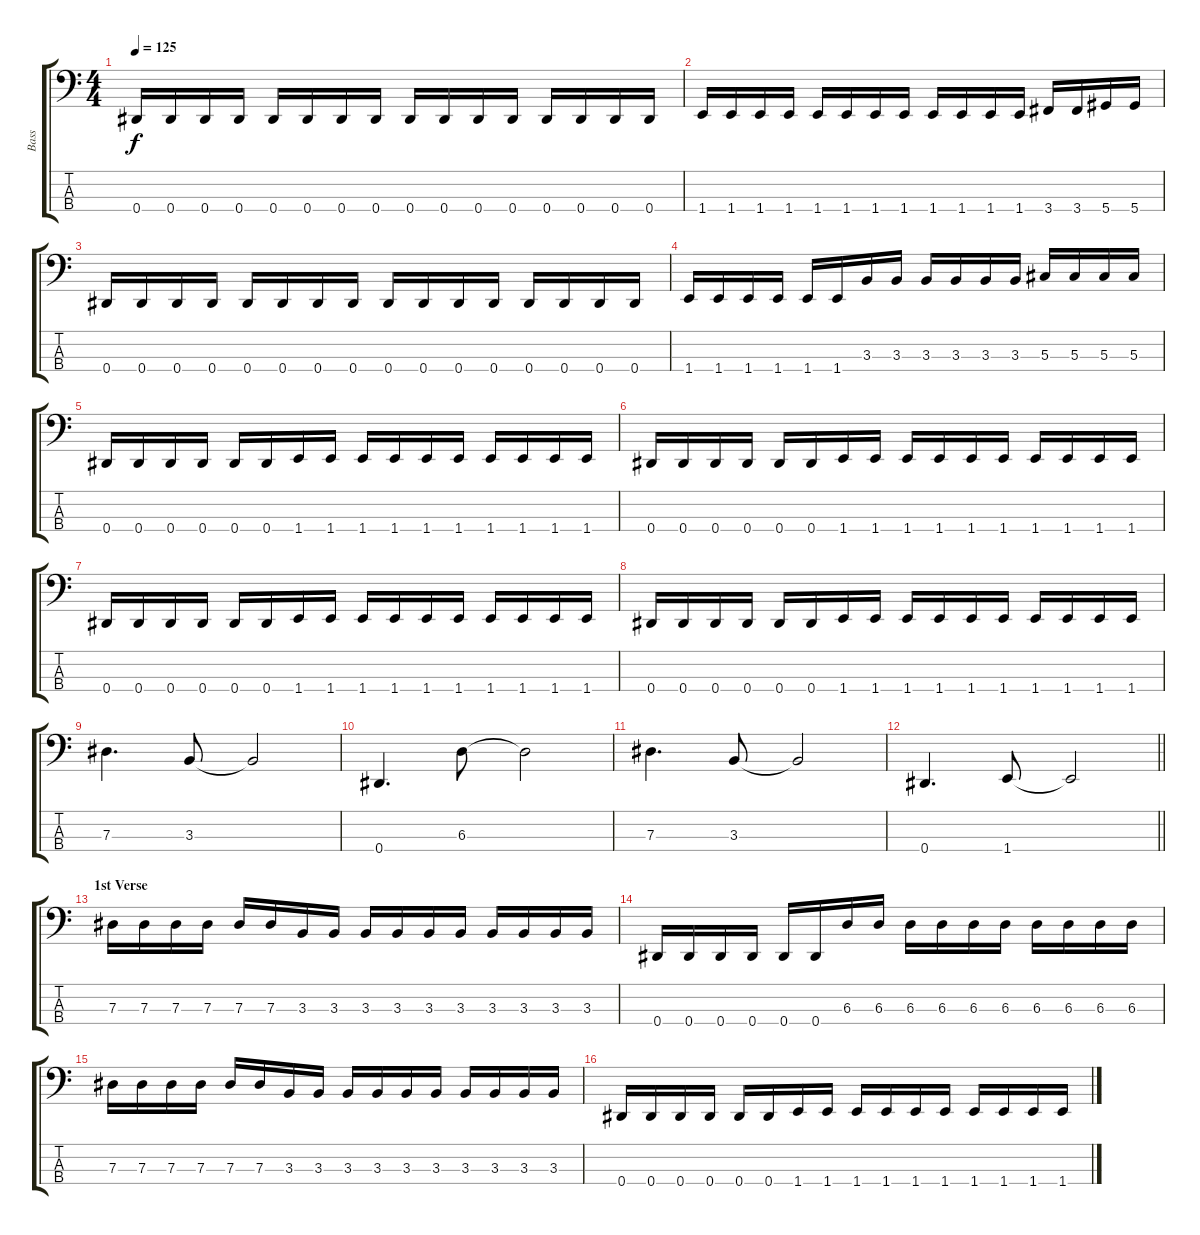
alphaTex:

\track ("Bass" "Bass") {instrument electricbasspick}
\staff {score tabs}
\tuning (Gb2 Db2 Ab1 Eb1) {hide}
\ts (4 4)
\tempo 125
\clef f4
\ks c
0.4.16{dy f} 0.4.16 0.4.16 0.4.16 0.4.16 0.4.16 0.4.16 0.4.16 0.4.16 0.4.16 0.4.16 0.4.16 0.4.16 0.4.16 0.4.16 0.4.16 |
1.4.16 1.4.16 1.4.16 1.4.16 1.4.16 1.4.16 1.4.16 1.4.16 1.4.16 1.4.16 1.4.16 1.4.16 3.4.16 3.4.16 5.4.16 5.4.16 |
0.4.16 0.4.16 0.4.16 0.4.16 0.4.16 0.4.16 0.4.16 0.4.16 0.4.16 0.4.16 0.4.16 0.4.16 0.4.16 0.4.16 0.4.16 0.4.16 |
1.4.16 1.4.16 1.4.16 1.4.16 1.4.16 1.4.16 3.3.16 3.3.16 3.3.16 3.3.16 3.3.16 3.3.16 5.3.16 5.3.16 5.3.16 5.3.16 |
0.4.16 0.4.16 0.4.16 0.4.16 0.4.16 0.4.16 1.4.16 1.4.16 1.4.16 1.4.16 1.4.16 1.4.16 1.4.16 1.4.16 1.4.16 1.4.16 |
0.4.16 0.4.16 0.4.16 0.4.16 0.4.16 0.4.16 1.4.16 1.4.16 1.4.16 1.4.16 1.4.16 1.4.16 1.4.16 1.4.16 1.4.16 1.4.16 |
0.4.16 0.4.16 0.4.16 0.4.16 0.4.16 0.4.16 1.4.16 1.4.16 1.4.16 1.4.16 1.4.16 1.4.16 1.4.16 1.4.16 1.4.16 1.4.16 |
0.4.16 0.4.16 0.4.16 0.4.16 0.4.16 0.4.16 1.4.16 1.4.16 1.4.16 1.4.16 1.4.16 1.4.16 1.4.16 1.4.16 1.4.16 1.4.16 |
7.3.4{d} 3.3.8 3.3{t}.2 |
0.4.4{d} 6.3.8 6.3{t}.2 |
7.3.4{d} 3.3.8 3.3{t}.2 |
\barLineRight lightlight
0.4.4{d} 1.4.8 1.4{t}.2 |
\section ("" "1st Verse")
7.3.16 7.3.16 7.3.16 7.3.16 7.3.16 7.3.16 3.3.16 3.3.16 3.3.16 3.3.16 3.3.16 3.3.16 3.3.16 3.3.16 3.3.16 3.3.16 |
0.4.16 0.4.16 0.4.16 0.4.16 0.4.16 0.4.16 6.3.16 6.3.16 6.3.16 6.3.16 6.3.16 6.3.16 6.3.16 6.3.16 6.3.16 6.3.16 |
7.3.16 7.3.16 7.3.16 7.3.16 7.3.16 7.3.16 3.3.16 3.3.16 3.3.16 3.3.16 3.3.16 3.3.16 3.3.16 3.3.16 3.3.16 3.3.16 |
0.4.16 0.4.16 0.4.16 0.4.16 0.4.16 0.4.16 1.4.16 1.4.16 1.4.16 1.4.16 1.4.16 1.4.16 1.4.16 1.4.16 1.4.16 1.4.16
